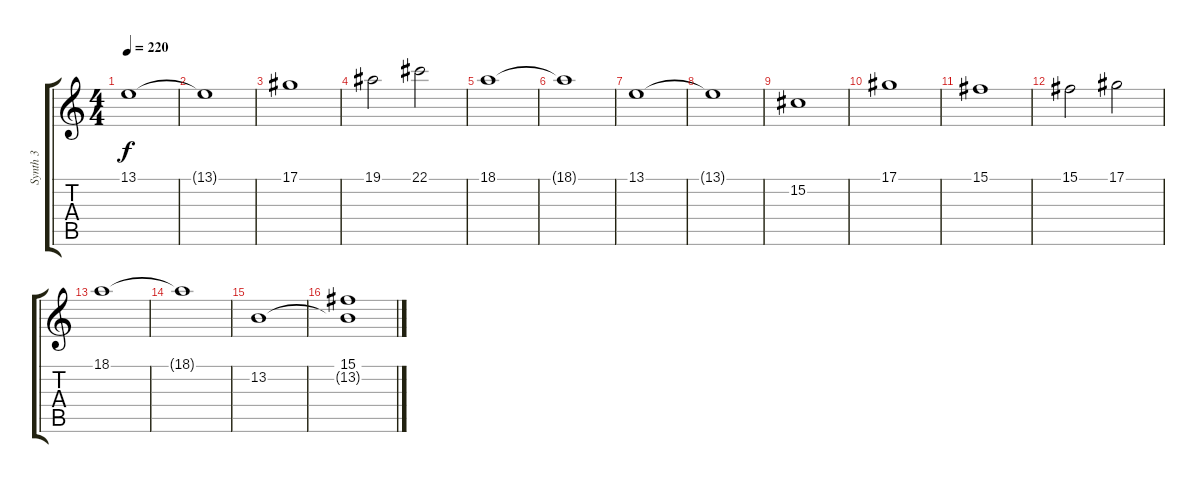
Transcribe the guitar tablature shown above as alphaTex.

\track ("Synth 3" "Synth 3") {instrument stringensemble1}
\staff {score tabs}
\tuning (Eb4 Bb3 Gb3 Db3 Ab2 Eb2) {hide}
\ts (4 4)
\tempo 220
\clef g2
\ks c
13.1.1{dy f} |
13.1{t}.1 |
17.1.1 |
19.1.2 22.1.2 |
18.1.1 |
18.1{t}.1 |
13.1.1 |
13.1{t}.1 |
15.2.1 |
17.1.1 |
15.1.1 |
15.1.2 17.1.2 |
18.1.1 |
18.1{t}.1 |
13.2.1 |
(15.1 13.2{t}).1
